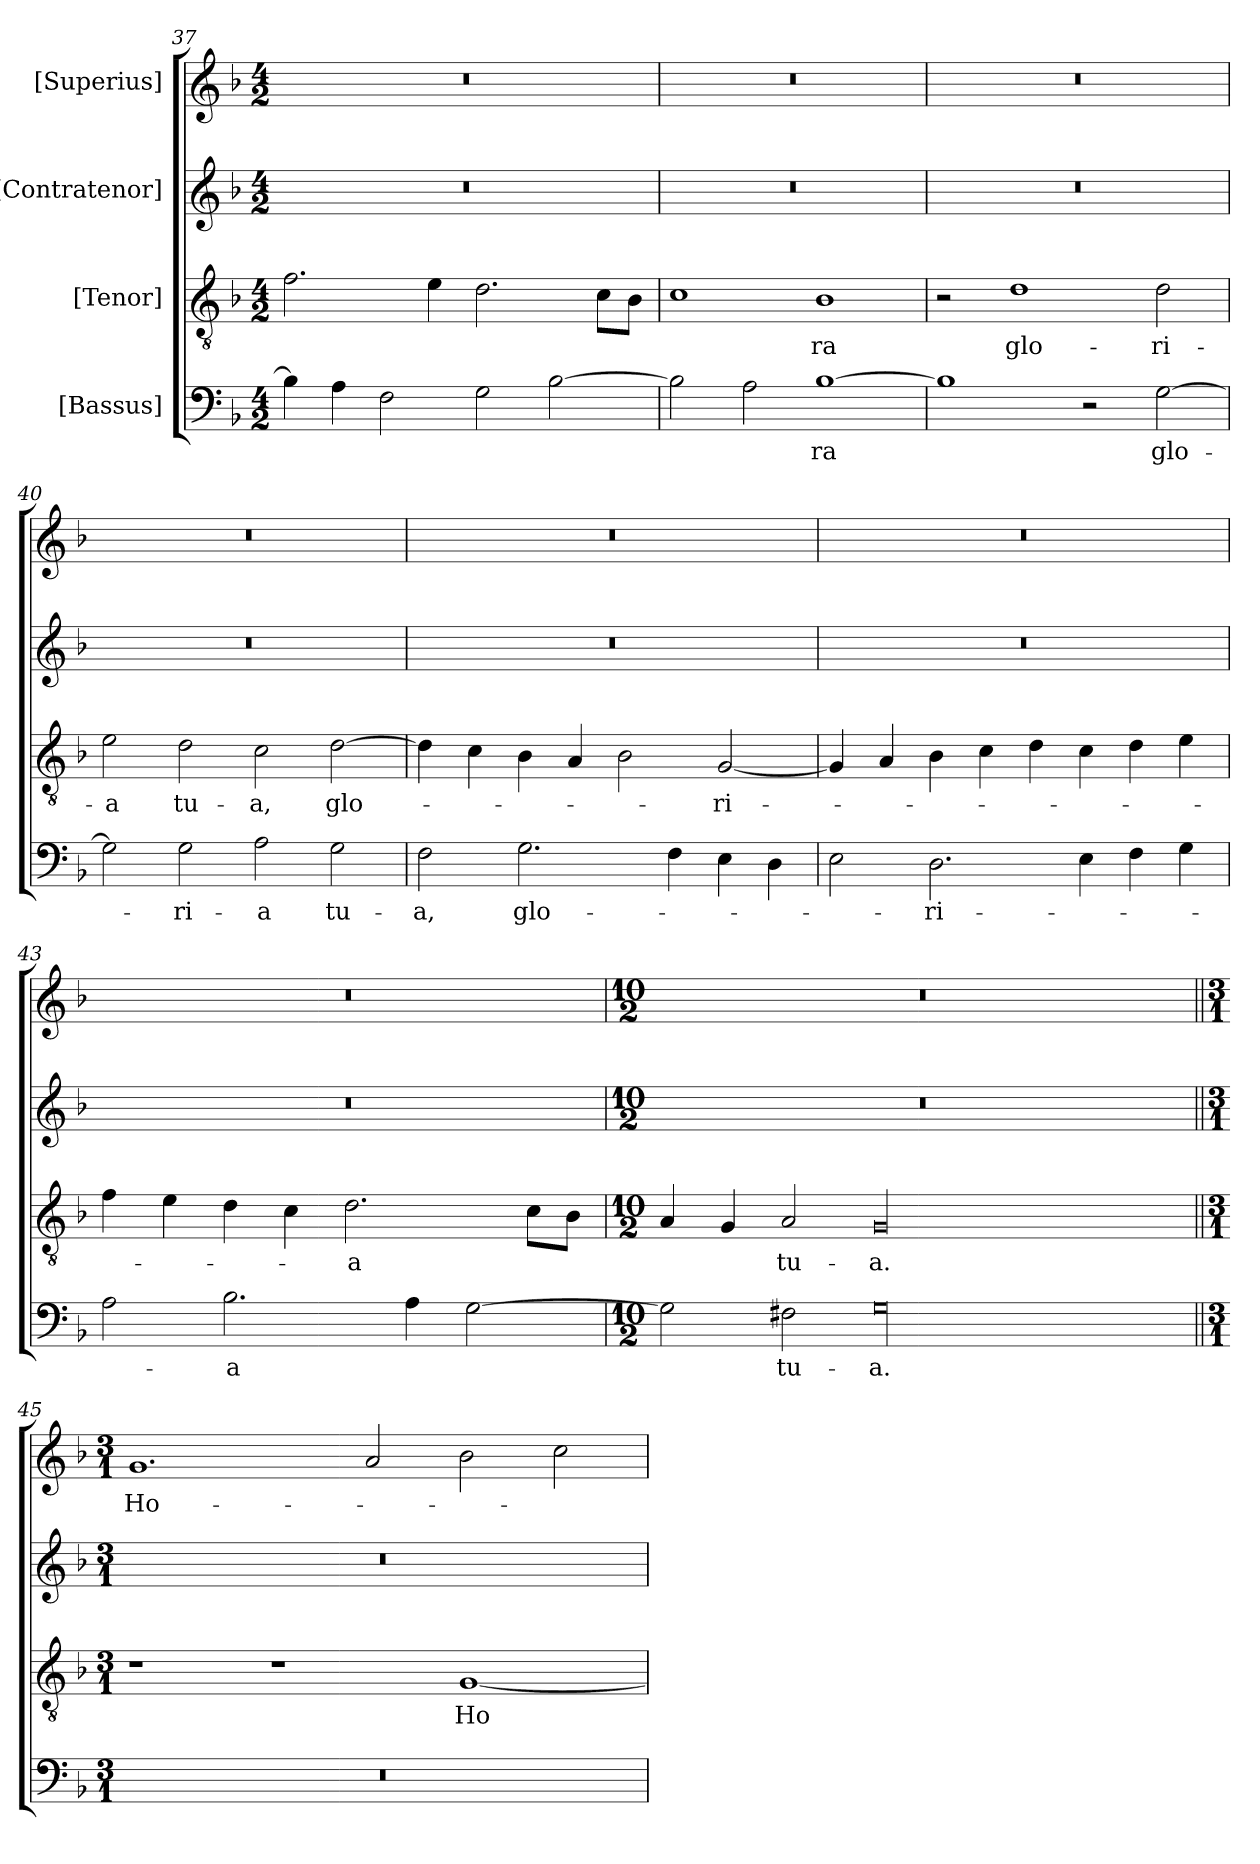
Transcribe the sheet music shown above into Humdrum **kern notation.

**kern	**text	**kern	**text	**kern	**kern	**text
*part4	*part4	*part3	*part3	*part2	*part1	*part1
*staff4	*staff4	*staff3	*staff3	*staff2	*staff1	*staff1
*I"[Bassus]	*	*I"[Tenor]	*	*I"[Contratenor]	*I"[Superius]	*
*clefF4	*	*clefGv2	*	*clefG2	*clefG2	*
*k[b-]	*	*k[b-]	*	*k[b-]	*k[b-]	*
*M4/2	*	*M4/2	*	*M4/2	*M4/2	*
=37	=37	=37	=37	=37	=37	=37
4B-\]	.	2.f\	.	0r	0r	.
4A\	.	.	.	.	.	.
2F\	.	.	.	.	.	.
.	.	4e\	.	.	.	.
2G\	.	2.d\	.	.	.	.
[2B-\	.	.	.	.	.	.
.	.	8c\L	.	.	.	.
.	.	8B-\J	.	.	.	.
=38	=38	=38	=38	=38	=38	=38
2B-\]	.	1c\	.	0r	0r	.
2A\	.	.	.	.	.	.
[1B-\	-ra	1B-\	-ra	.	.	.
=39	=39	=39	=39	=39	=39	=39
1B-\]	.	2r	.	0r	0r	.
.	.	1d\	glo-	.	.	.
2r	.	.	.	.	.	.
[2G\	glo-	2d\	-ri-	.	.	.
=40	=40	=40	=40	=40	=40	=40
2G\]	.	2e\	-a	0r	0r	.
2G\	-ri-	2d\	tu-	.	.	.
2A\	-a	2c\	-a,	.	.	.
2G\	tu-	[2d\	glo-	.	.	.
=41	=41	=41	=41	=41	=41	=41
2F\	-a,	4d\]	.	0r	0r	.
.	.	4c\	.	.	.	.
2.G\	glo-	4B-\	.	.	.	.
.	.	4A/	.	.	.	.
.	.	2B-\	.	.	.	.
4F\	.	.	.	.	.	.
4E\	.	[2G/	-ri-	.	.	.
4D\	.	.	.	.	.	.
=42	=42	=42	=42	=42	=42	=42
2E\	.	4G/]	.	0r	0r	.
.	.	4A/	.	.	.	.
2.D\	-ri-	4B-\	.	.	.	.
.	.	4c\	.	.	.	.
.	.	4d\	.	.	.	.
4E\	.	4c\	.	.	.	.
4F\	.	4d\	.	.	.	.
4G\	.	4e\	.	.	.	.
=43	=43	=43	=43	=43	=43	=43
2A\	.	4f\	.	0r	0r	.
.	.	4e\	.	.	.	.
2.B-\	-a	4d\	.	.	.	.
.	.	4c\	.	.	.	.
.	.	2.d\	-a	.	.	.
4A\	.	.	.	.	.	.
[2G\	.	.	.	.	.	.
.	.	8c\L	.	.	.	.
.	.	8B-\J	.	.	.	.
=44	=44	=44	=44	=44	=44	=44
*M10/2	*	*M10/2	*	*M10/2	*M10/2	*
2G\]	.	4A/	.	1%5r	1%5r	.
.	.	4G/	.	.	.	.
2F#X\	tu-	2A/	tu-	.	.	.
00G\	-a.	00G/	-a.	.	.	.
=45||	=45||	=45||	=45||	=45||	=45||	=45||
*M3/1	*	*M3/1	*	*M3/1	*M3/1	*
!LO:N:vis=0	!	!	!	!LO:N:vis=0	!	!
0.r	.	1r	.	0.r	1.g/	Ho-
.	.	1r	.	.	.	.
.	.	.	.	.	2a/	.
.	.	[1G/	Ho-	.	2b-\	.
.	.	.	.	.	2cc\	.
=	=	=	=	=	=	=
*-	*-	*-	*-	*-	*-	*-
